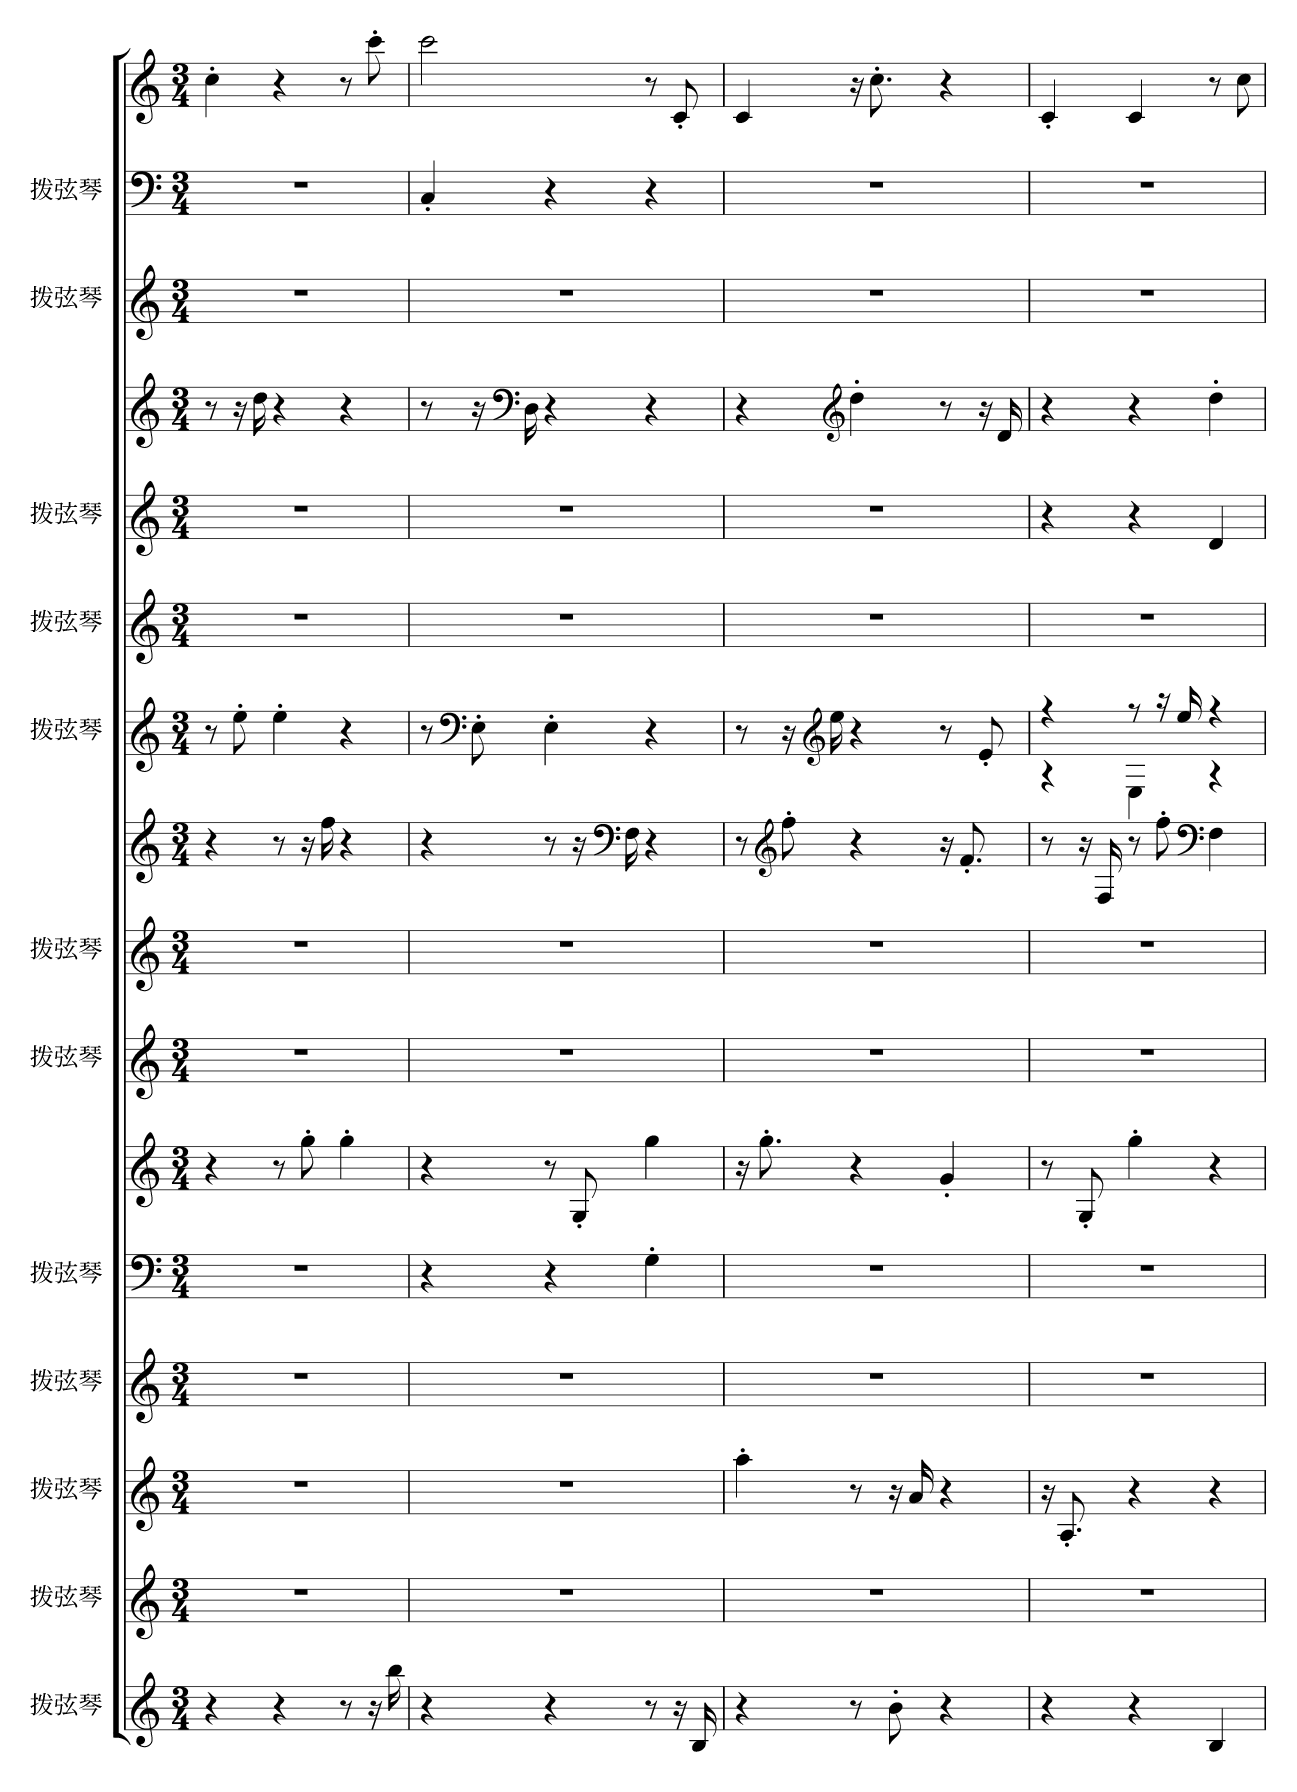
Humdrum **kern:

**kern	**kern	**kern	**kern	**kern	**kern	**kern	**kern	**kern	**kern	**kern	**kern	**kern	**kern	**kern	**kern
*part12	*part11	*part10	*part9	*part8	*part8	*part7	*part6	*part6	*part5	*part4	*part3	*part3	*part2	*part1	*part1
*staff16	*staff15	*staff14	*staff13	*staff12	*staff11	*staff10	*staff9	*staff8	*staff7	*staff6	*staff5	*staff4	*staff3	*staff2	*staff1
*I"拨弦琴	*I"拨弦琴	*I"拨弦琴	*I"拨弦琴	*I"拨弦琴	*	*I"拨弦琴	*I"拨弦琴	*	*I"拨弦琴	*I"拨弦琴	*I"拨弦琴	*	*I"拨弦琴	*I"拨弦琴	*
*clefG2	*clefG2	*clefG2	*clefG2	*clefF4	*clefG2	*clefG2	*clefG2	*clefG2	*clefG2	*clefG2	*clefG2	*clefG2	*clefG2	*clefF4	*clefG2
*k[]	*k[]	*k[]	*k[]	*k[]	*k[]	*k[]	*k[]	*k[]	*k[]	*k[]	*k[]	*k[]	*k[]	*k[]	*k[]
*M3/4	*M3/4	*M3/4	*M3/4	*M3/4	*M3/4	*M3/4	*M3/4	*M3/4	*M3/4	*M3/4	*M3/4	*M3/4	*M3/4	*M3/4	*M3/4
*MM106	*MM106	*MM106	*MM106	*MM106	*MM106	*MM106	*MM106	*MM106	*MM106	*MM106	*MM106	*MM106	*MM106	*MM106	*MM106
=1	=1	=1	=1	=1	=1	=1	=1	=1	=1	=1	=1	=1	=1	=1	=1
4r	2.r	2.r	2.r	2.r	4r	2.r	2.r	4r	8r	2.r	2.r	8r	2.r	2.r	4cc'\
.	.	.	.	.	.	.	.	.	8ee'\	.	.	16r	.	.	.
.	.	.	.	.	.	.	.	.	.	.	.	16dd\	.	.	.
4r	.	.	.	.	8r	.	.	8r	4ee'\	.	.	4r	.	.	4r
.	.	.	.	.	8gg'\	.	.	16r	.	.	.	.	.	.	.
.	.	.	.	.	.	.	.	16ff\	.	.	.	.	.	.	.
8r	.	.	.	.	4gg'\	.	.	4r	4r	.	.	4r	.	.	8r
16r	.	.	.	.	.	.	.	.	.	.	.	.	.	.	8ccc'\
16bb\	.	.	.	.	.	.	.	.	.	.	.	.	.	.	.
=2	=2	=2	=2	=2	=2	=2	=2	=2	=2	=2	=2	=2	=2	=2	=2
4r	2.r	2.r	2.r	4r	4r	2.r	2.r	4r	8r	2.r	2.r	8r	2.r	4C'/	2ccc\
*	*	*	*	*	*	*	*	*	*clefF4	*	*	*	*	*	*
.	.	.	.	.	.	.	.	.	8E'\	.	.	16r	.	.	.
*	*	*	*	*	*	*	*	*	*	*	*	*clefF4	*	*	*
.	.	.	.	.	.	.	.	.	.	.	.	16D\	.	.	.
4r	.	.	.	4r	8r	.	.	8r	4E'\	.	.	4r	.	4r	.
.	.	.	.	.	8G'/	.	.	16r	.	.	.	.	.	.	.
*	*	*	*	*	*	*	*	*clefF4	*	*	*	*	*	*	*
.	.	.	.	.	.	.	.	16F\	.	.	.	.	.	.	.
8r	.	.	.	4G'\	4gg\	.	.	4r	4r	.	.	4r	.	4r	8r
16r	.	.	.	.	.	.	.	.	.	.	.	.	.	.	8c'/
16B/	.	.	.	.	.	.	.	.	.	.	.	.	.	.	.
=3	=3	=3	=3	=3	=3	=3	=3	=3	=3	=3	=3	=3	=3	=3	=3
4r	2.r	4aa'\	2.r	2.r	16r	2.r	2.r	8r	8r	2.r	2.r	4r	2.r	2.r	4c/
.	.	.	.	.	8.gg'\	.	.	.	.	.	.	.	.	.	.
*	*	*	*	*	*	*	*	*clefG2	*	*	*	*	*	*	*
.	.	.	.	.	.	.	.	8ff'\	16r	.	.	.	.	.	.
*	*	*	*	*	*	*	*	*	*clefG2	*	*	*	*	*	*
.	.	.	.	.	.	.	.	.	16ee\	.	.	.	.	.	.
*	*	*	*	*	*	*	*	*	*	*	*	*clefG2	*	*	*
8r	.	8r	.	.	4r	.	.	4r	4r	.	.	4dd'\	.	.	16r
.	.	.	.	.	.	.	.	.	.	.	.	.	.	.	8.cc'\
8b'\	.	16r	.	.	.	.	.	.	.	.	.	.	.	.	.
.	.	16a/	.	.	.	.	.	.	.	.	.	.	.	.	.
4r	.	4r	.	.	4g'/	.	.	16r	8r	.	.	8r	.	.	4r
.	.	.	.	.	.	.	.	8.f'/	.	.	.	.	.	.	.
.	.	.	.	.	.	.	.	.	8e'/	.	.	16r	.	.	.
.	.	.	.	.	.	.	.	.	.	.	.	16d/	.	.	.
!!LO:PB:g=z
=4	=4	=4	=4	=4	=4	=4	=4	=4	=4	=4	=4	=4	=4	=4	=4
*	*	*	*	*	*	*	*	*	*^	*	*	*	*	*	*
4r	2.r	16r	2.r	2.r	8r	2.r	2.r	8r	4r	4r	2.r	4r	4r	2.r	2.r	4c'/
.	.	8.A'/	.	.	.	.	.	.	.	.	.	.	.	.	.	.
.	.	.	.	.	8G'/	.	.	16r	.	.	.	.	.	.	.	.
.	.	.	.	.	.	.	.	16F/	.	.	.	.	.	.	.	.
4r	.	4r	.	.	4gg'\	.	.	8r	8r	4E\	.	4r	4r	.	.	4c/
.	.	.	.	.	.	.	.	8ff'\	16r	.	.	.	.	.	.	.
.	.	.	.	.	.	.	.	.	16ee/	.	.	.	.	.	.	.
*	*	*	*	*	*	*	*	*clefF4	*	*	*	*	*	*	*	*
4B/	.	4r	.	.	4r	.	.	4F\	4r	4r	.	4d/	4dd'\	.	.	8r
.	.	.	.	.	.	.	.	.	.	.	.	.	.	.	.	8cc\
*	*	*	*	*	*	*	*	*	*v	*v	*	*	*	*	*	*
=	=	=	=	=	=	=	=	=	=	=	=	=	=	=	=
*-	*-	*-	*-	*-	*-	*-	*-	*-	*-	*-	*-	*-	*-	*-	*-
